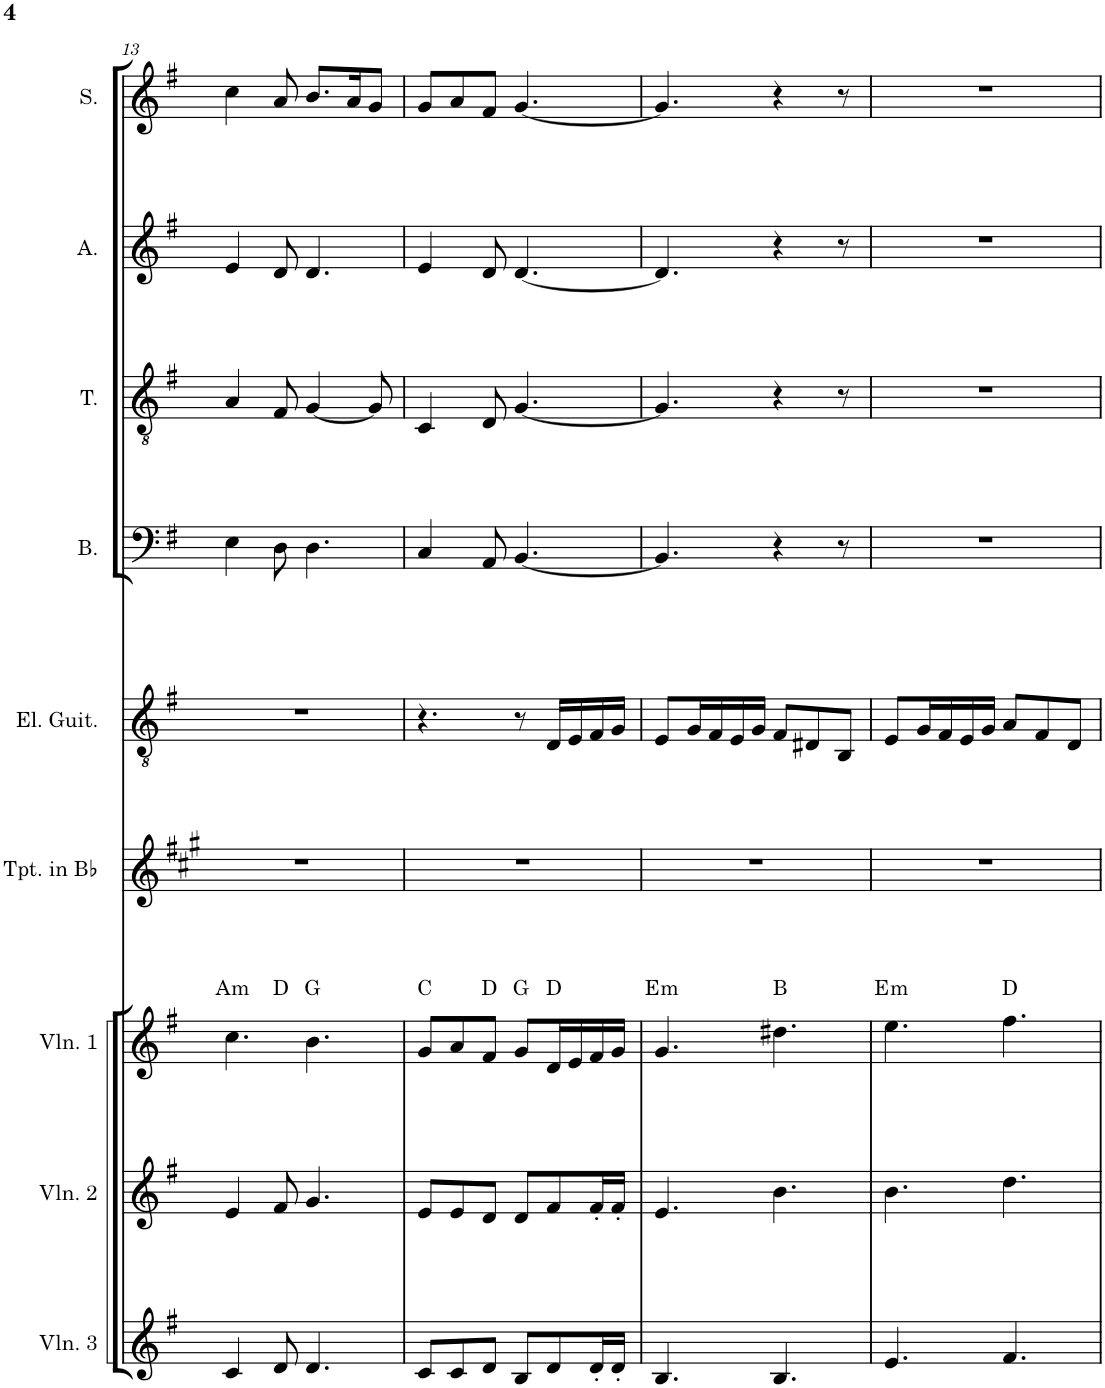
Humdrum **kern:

**kern	**kern	**kern	**harte	**kern	**kern	**kern	**kern	**kern	**kern
*part9	*part8	*part7	*part7	*part6	*part5	*part4	*part3	*part2	*part1
*staff9	*staff8	*staff7	*	*staff6	*staff5	*staff4	*staff3	*staff2	*staff1
*I"Violin 3	*I"Violin 2	*I"Violin 1	*	*I"Trumpet in Bb	*I"Electric Guitar	*I"Bass	*I"Tenor	*I"Alto	*I"Soprano
*I'Vln. 3	*I'Vln. 2	*I'Vln. 1	*	*I'Tpt. in Bb	*I'El. Guit.	*I'B.	*I'T.	*I'A.	*I'S.
!!LO:PB:g=z
*clefG2	*clefG2	*clefG2	*	*clefG2	*clefGv2	*clefF4	*clefGv2	*clefG2	*clefG2
*	*	*	*	*Trd1c2	*	*	*	*	*
*k[f#]	*k[f#]	*k[f#]	*	*k[f#c#g#]	*k[f#]	*k[f#]	*k[f#]	*k[f#]	*k[f#]
*M6/8	*M6/8	*M6/8	*	*M6/8	*M6/8	*M6/8	*M6/8	*M6/8	*M6/8
=13	=13	=13	=13	=13	=13	=13	=13	=13	=13
!	!	!	!LO:H:kt=m	!	!	!	!	!	!
*	*	*^	*	*	*	*	*	*	*
4c/	4e/	4.cc\	4ryy	A:min	2.r	2.r	4E\	4A/	4e/	4cc\
8d/	8f#/	.	2ryy	D:maj	.	.	8D\	8F#/	8d/	8a/
4.d/	4.g/	4.b\	.	G:maj	.	.	4.D\	[4G/	4.d/	8.b/L
.	.	.	.	.	.	.	.	.	.	16a/K
.	.	.	.	.	.	.	.	8G/]	.	8g/J
*	*	*v	*v	*	*	*	*	*	*	*
=14	=14	=14	=14	=14	=14	=14	=14	=14	=14
8c/L	8e/L	8g/L	C:maj	2.r	4.r	4C/	4C/	4e/	8g/L
8c/	8e/	8a/	.	.	.	.	.	.	8a/
8d/J	8d/J	8f#/J	D:maj	.	.	8AA/	8D/	8d/	8f#/J
8B/L	8d/L	8g/L	G:maj	.	8r	[4.BB/	[4.G/	[4.d/	[4.g/
8d/	8f#/	16d/L	D:maj	.	16D/LL	.	.	.	.
.	.	16e/	.	.	16E/	.	.	.	.
16d'/L	16f#'/L	16f#/	.	.	16F#/	.	.	.	.
16d'/JJ	16f#'/JJ	16g/JJ	.	.	16G/JJ	.	.	.	.
=15	=15	=15	=15	=15	=15	=15	=15	=15	=15
!	!	!	!LO:H:kt=m	!	!	!	!	!	!
4.B/	4.e/	4.g/	E:min	2.r	8E/L	4.BB/]	4.G/]	4.d/]	4.g/]
.	.	.	.	.	16G/L	.	.	.	.
.	.	.	.	.	16F#/	.	.	.	.
.	.	.	.	.	16E/	.	.	.	.
.	.	.	.	.	16G/JJ	.	.	.	.
4.B/	4.b\	4.dd#X\	B:maj	.	8F#/L	4r	4r	4r	4r
.	.	.	.	.	8D#X/	.	.	.	.
.	.	.	.	.	8BB/J	8r	8r	8r	8r
=16	=16	=16	=16	=16	=16	=16	=16	=16	=16
!	!	!	!LO:H:kt=m	!	!	!	!	!	!
4.e/	4.b\	4.ee\	E:min	2.r	8E/L	2.r	2.r	2.r	2.r
.	.	.	.	.	16G/L	.	.	.	.
.	.	.	.	.	16F#/	.	.	.	.
.	.	.	.	.	16E/	.	.	.	.
.	.	.	.	.	16G/JJ	.	.	.	.
4.f#/	4.dd\	4.ff#\	D:maj	.	8A/L	.	.	.	.
.	.	.	.	.	8F#/	.	.	.	.
.	.	.	.	.	8D/J	.	.	.	.
=	=	=	=	=	=	=	=	=	=
*-	*-	*-	*-	*-	*-	*-	*-	*-	*-
